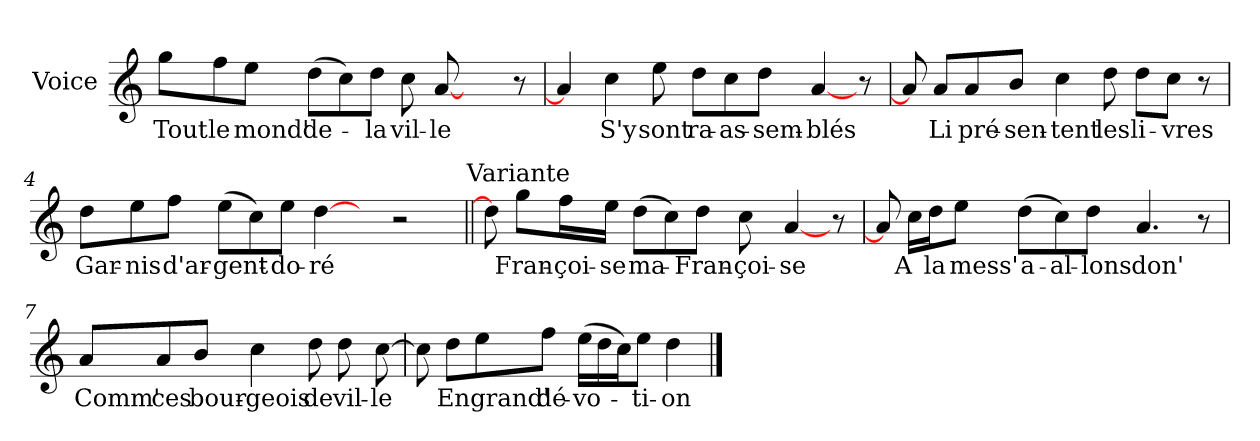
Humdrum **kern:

**kern	**text
*part1	*part1
*staff1	*staff1
*I"Voice	*
*I'V	*
*clefG2	*
*k[]	*
*C:	*
=1	=1
8gg\L	Tout
8ff\	le
8ee\J	mond'
(>8dd\L	de-
8cc\)	.
8dd\J	-la
8cc\	vil-
[8a/	-le
4ryy	.
8r	.
=2	=2
4a/]	.
4cc\	S'y
8ee\	sont
(>8dd\L	ra-
8cc\	-as-
8dd\J	-sem-
[4a/	-blés
8r	.
=3	=3
8a/]	.
8a/L	Li
8a/	pré-
8b/J	-sen-
4cc\	-tent
8dd\	les
8dd\L	li-
8cc\J	-vres
8r	.
!!LO:LB:g=z
=4	=4
8dd\L	Gar-
8ee\	-nis
8ff\J	d'ar-
(>8ee\L	-gent-
8cc\)	.
8ee\J	-do-
[4dd\	-ré
8ryy	.
2r	.
!LO:TX:t=Variante	!
=5||	=5||
8dd\]	.
8gg\L	Fran-
16ff\L	-çoi-
16ee\JJ	-se
(>8dd\L	ma-
8cc\)	.
8dd\J	-Fran-
8cc\	-çoi-
[4a/	-se
8r	.
=6	=6
8a/]	.
16cc\LL	A
16dd\J	la
8ee\J	mess'
(>8dd\L	a-
8cc\)	-al-
8dd\J	-lons
4.a/	don'
8r	.
!!LO:LB:g=z
=7	=7
8a/L	Comm'
8a/	ces
8b/J	bour-
4cc\	-geois
8dd\	de
8dd\	vil-
[8cc\	-le
=8	=8
8cc\]	.
8dd\L	En
8ee\	grand'
8ff\J	dé-
(>16ee\LL	-vo-
16dd\	.
16cc\J)	.
8ee\J	-ti-
4dd\	-on
==	==
*-	*-
